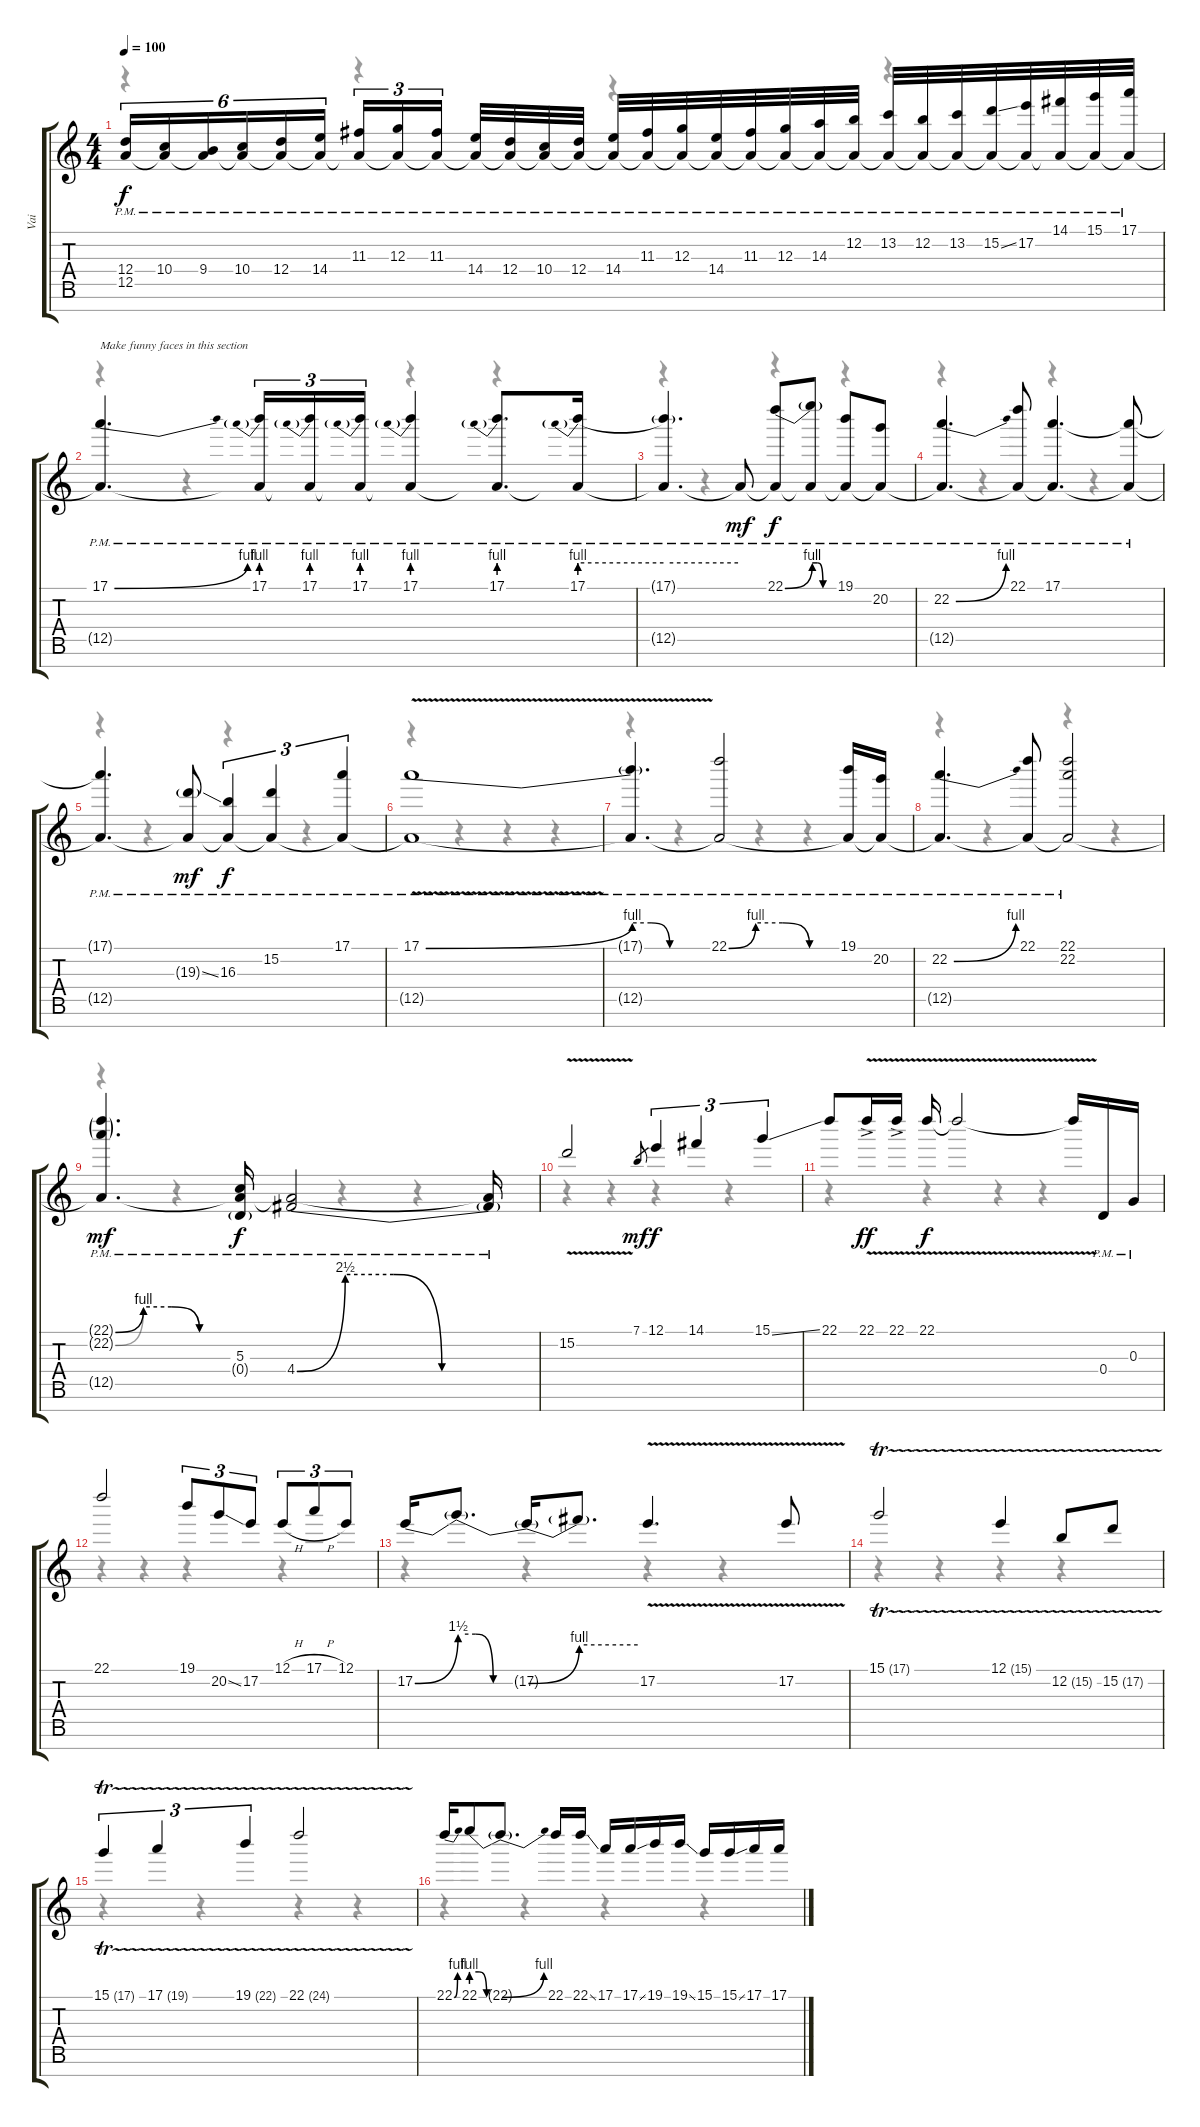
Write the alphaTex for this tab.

\track ("Vai" "Vai") {instrument overdrivenguitar}
\staff {score tabs}
\tuning (E4 B3 G3 D3 A2 E2 B1) {hide}
\voice
\ts (4 4)
\tempo 100
\clef g2
\ks c
(12.4{pm} 12.5{pm t}).16{tu (6 4) dy f} (10.4{pm} 12.5{pm t}).16{tu (6 4)} (9.4{pm} 12.5{pm t}).16{tu (6 4)} (10.4{pm} 12.5{pm t}).16{tu (6 4)} (12.4{pm} 12.5{pm t}).16{tu (6 4)} (14.4{pm} 12.5{pm t}).16{tu (6 4)} (11.3{pm} 12.5{pm t}).16{tu (3 2)} (12.3{pm} 12.5{pm t}).16{tu (3 2)} (11.3{pm} 12.5{pm t}).16{tu (3 2)} (14.4{pm} 12.5{pm t}).32 (12.4{pm} 12.5{pm t}).32 (10.4{pm} 12.5{pm t}).32 (12.4{pm} 12.5{pm t}).32 (14.4{pm} 12.5{pm t}).32 (11.3{pm} 12.5{pm t}).32 (12.3{pm} 12.5{pm t}).32 (14.4{pm} 12.5{pm t}).32 (11.3{pm} 12.5{pm t}).32 (12.3{pm} 12.5{pm t}).32 (14.3{pm} 12.5{pm t}).32 (12.2{pm} 12.5{pm t}).32 (13.2{pm} 12.5{pm t}).32 (12.2{pm} 12.5{pm t}).32 (13.2{pm} 12.5{pm t}).32 (15.2{ss} 12.5{pm t}).32 (17.2 12.5{pm t}).32 (14.1 12.5{pm t}).32 (15.1 12.5{pm t}).32 (17.1 12.5{pm t}).32 |
(17.1{be (bend 0 0 60 4)} 12.5{pm t}).4{d txt "Make funny faces in this section"} (17.1{be (prebend 0 4 60 4)} 12.5{pm t}).16{tu (3 2)} (17.1{be (prebend 0 4 60 4)} 12.5{pm t}).16{tu (3 2)} (17.1{be (prebend 0 4 60 4)} 12.5{pm t}).16{tu (3 2)} (17.1{be (prebend 0 4 60 4)} 12.5{pm t}).4 (17.1{be (prebend 0 4 60 4)} 12.5{pm t}).8{d} (17.1{be (prebend 0 4 60 4)} 12.5{pm t}).16 |
(17.1{be (hold 0 4 60 4) t} 12.5{pm t}).4{d} 12.5{pm t}.8{dy mf} (22.1{be (bend 0 0 60 4)} 12.5{pm t}).8{dy f} (22.1{be (custom 0 4 15 4 30 0 60 0) t} 12.5{pm t}).8 (19.1 12.5{pm t}).8 (20.2 12.5{pm t}).8 |
(22.2{be (bend 0 0 60 4)} 12.5{pm t}).4{d} (22.1 12.5{pm t}).8 (17.1 12.5{pm t}).4{d} (17.1{t} 12.5{pm t}).8 |
(17.1{t} 12.5{pm t}).4{d} (19.3{ss g} 12.5{pm t}).8{dy mf} (16.3 12.5{pm t}).4{tu (3 2) dy f} (15.2 12.5{pm t}).4{tu (3 2)} (17.1 12.5{pm t}).4{tu (3 2)} |
(17.1{be (bend 0 0 60 4) v} 12.5{pm t}).1 |
(17.1{be (custom 0 4 15 4 30 0 60 0) t} 12.5{pm t}).4{d} (22.1{be (custom 0 0 15 4 30 4 45 0 60 0)} 12.5{pm t}).2 (19.1 12.5{pm t}).16 (20.2 12.5{pm t}).16 |
(22.2{be (bend 0 0 60 4)} 12.5{pm t}).4{d} (22.1 12.5{pm t}).8 (22.1 22.2 12.5{pm t}).2 |
(22.1{be (custom 0 0 15 4 30 4 45 0 60 0) g} 22.2{be (custom 0 0 15 4 30 4 45 0 60 0) g} 12.5{pm t}).4{d dy mf} (5.3 0.4{g} 12.5{pm t}).16{dy f} (4.4{be (custom 0 0 15 10 30 10 45 0 60 0)} 12.5{pm t}).2 (4.4{be (hold 0 0 60 0) t} 12.5{pm t}).16 |
15.2{v}.2 7.1.8{gr dy mf} 12.1.4{tu (3 2) dy f} 14.1.4{tu (3 2)} 15.1{ss}.4{tu (3 2)} |
22.1.8 22.1{v ac}.16{dy ff} 22.1{v ac}.16 22.1{v}.16{dy f} 22.1{v t}.2 22.1{v t}.16 0.4{pm}.16 0.3{pm}.16 |
22.1.2 19.1.8{tu (3 2)} 20.2{ss}.8{tu (3 2)} 17.2.8{tu (3 2)} 12.1{h}.8{tu (3 2)} 17.1{h}.8{tu (3 2)} 12.1.8{tu (3 2)} |
17.2{be (bend 0 0 60 6)}.16 17.2{be (custom 0 6 15 6 30 0 60 0) t}.8{d} 17.2{be (bend 0 0 60 4) t}.16 17.2{be (hold 0 4 60 4) t}.8{d} 17.2{v}.4{d} 17.2{v}.8 |
15.1{tr (17 32)}.2 12.1{tr (15 32)}.4 12.2{tr (15 32)}.8 15.2{tr (17 32)}.8 |
15.1{tr (17 32)}.4{tu (3 2)} 17.1{tr (19 32)}.4{tu (3 2)} 19.1{tr (22 32)}.4{tu (3 2)} 22.1{tr (24 32)}.2 |
22.1{be (bend 0 0 60 4)}.16 22.1{be (custom 0 4 15 4 30 0 60 0)}.8 22.1{be (bend 0 0 60 4) t}.8{d} 22.1.16 22.1{ss}.16 17.1.16 17.1{ss}.16 19.1.16 19.1{ss}.16 15.1.16 15.1{ss}.16 17.1.16 17.1{ss}.16
\voice
\clef g2
\ottava regular
\simile none
\ks c
r.4{dy f} r.4 r.4 r.4 |
r.4 r.4 r.4 r.4 |
r.4 r.4 r.4 r.4 |
r.4 r.4 r.4 r.4 |
r.4 r.4 r.4 r.4 |
r.4 r.4 r.4 r.4 |
r.4 r.4 r.4 r.4 |
r.4 r.4 r.4 r.4 |
r.4 r.4 r.4 r.4 |
r.4 r.4 r.4 r.4 |
r.4 r.4 r.4 r.4 |
r.4 r.4 r.4 r.4 |
r.4 r.4 r.4 r.4 |
r.4 r.4 r.4 r.4 |
r.4 r.4 r.4 r.4 |
r.4 r.4 r.4 r.4
